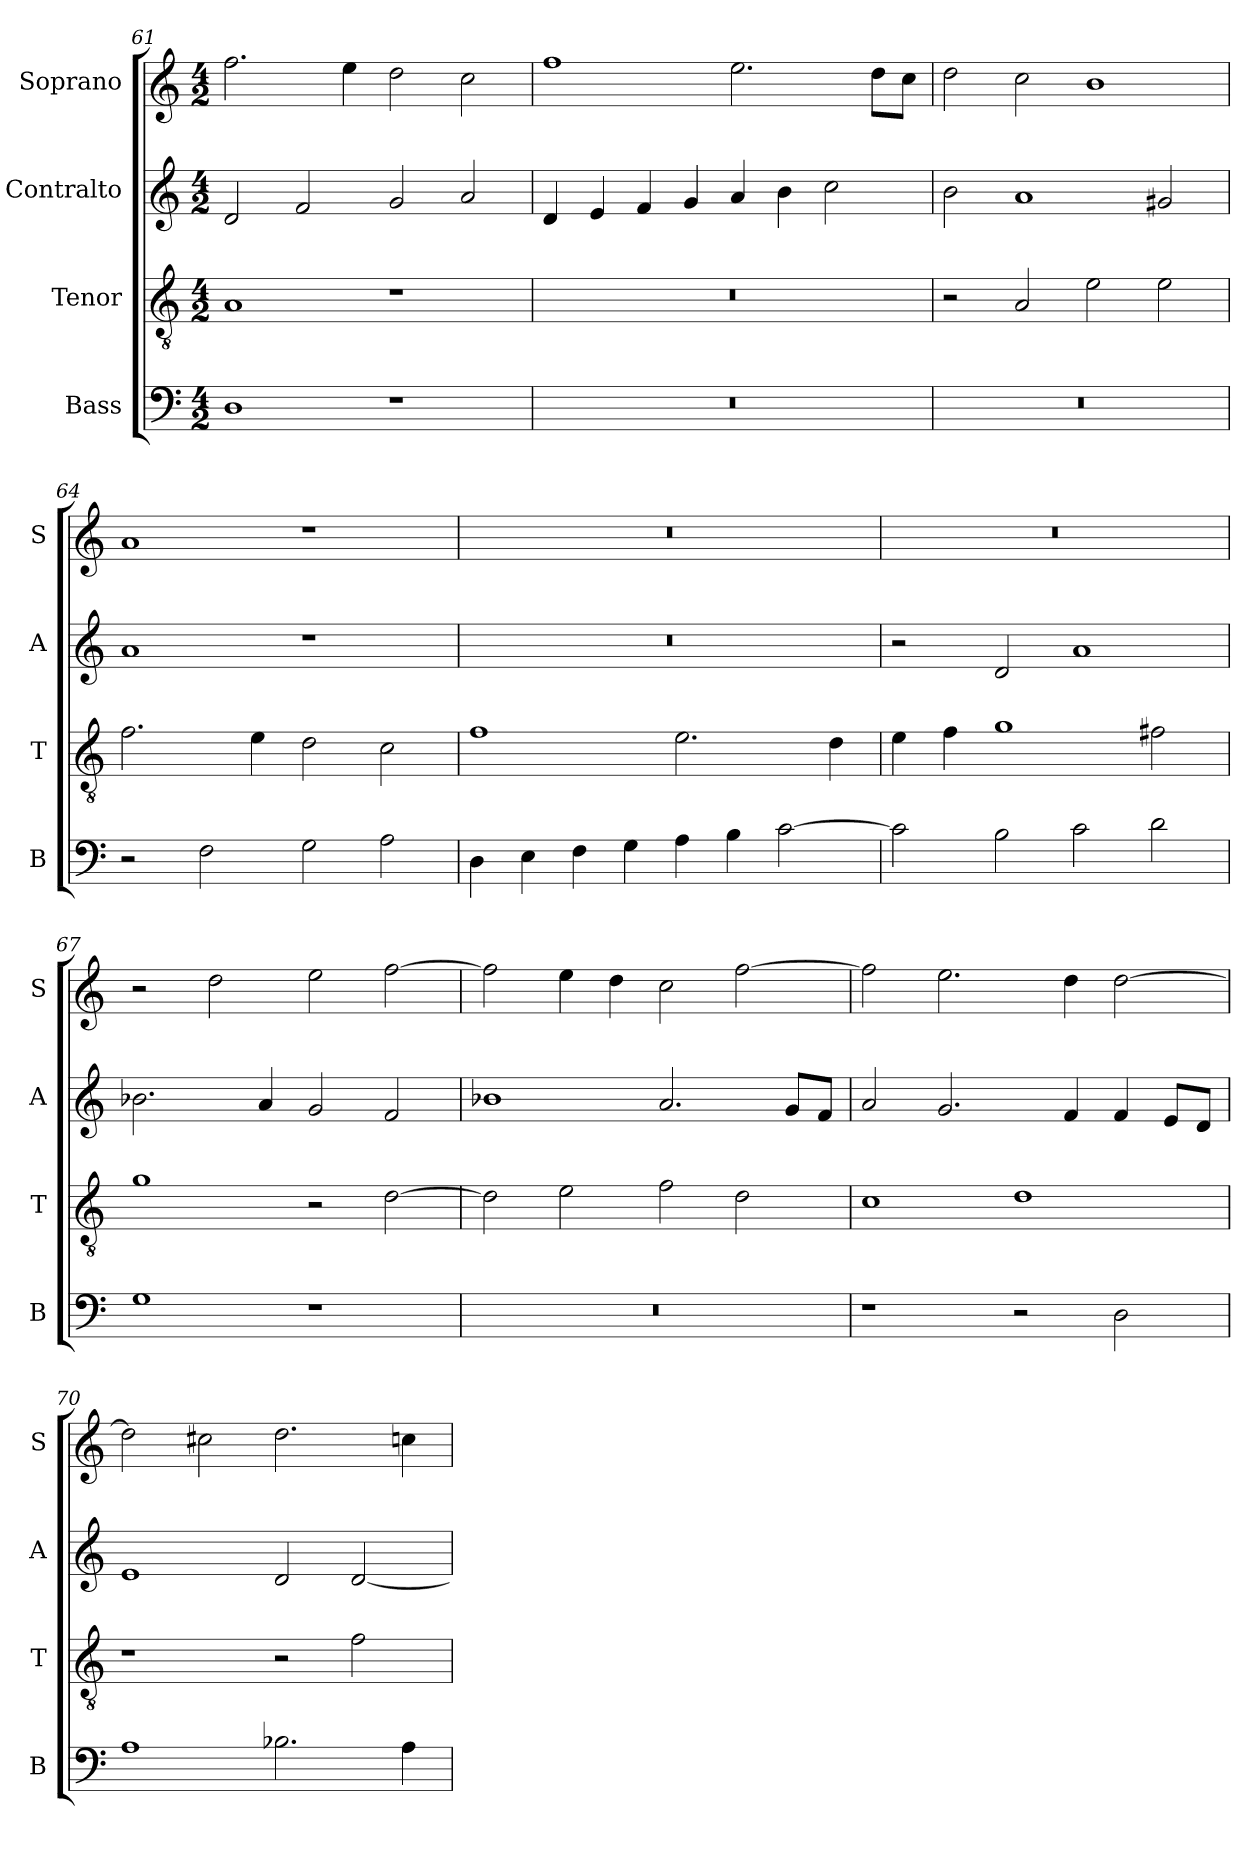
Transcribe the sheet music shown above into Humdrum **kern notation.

**kern	**kern	**kern	**kern
*part4	*part3	*part2	*part1
*staff4	*staff3	*staff2	*staff1
*I"Bass	*I"Tenor	*I"Contralto	*I"Soprano
*I'B	*I'T	*I'A	*I'S
*clefF4	*clefGv2	*clefG2	*clefG2
*k[]	*k[]	*k[]	*k[]
*D:dor	*D:dor	*D:dor	*D:dor
*M4/2	*M4/2	*M4/2	*M4/2
=61	=61	=61	=61
1D	1A	2d	2.ff
.	.	2f	.
.	.	.	4ee
1r	1r	2g	2dd
.	.	2a	2cc
=62	=62	=62	=62
0r	0r	4d	1ff
.	.	4e	.
.	.	4f	.
.	.	4g	.
.	.	4a	2.ee
.	.	4b	.
.	.	2cc	.
.	.	.	8dd\L
.	.	.	8cc\J
=63	=63	=63	=63
0r	2r	2b	2dd
.	2A	1a	2cc
.	2e	.	1b
.	2e	2g#X	.
=64	=64	=64	=64
2r	2.f	1a	1a
2F	.	.	.
.	4e	.	.
2G	2d	1r	1r
2A	2c	.	.
=65	=65	=65	=65
4D	1f	0r	0r
4E	.	.	.
4F	.	.	.
4G	.	.	.
4A	2.e	.	.
4B	.	.	.
[2c	.	.	.
.	4d	.	.
=66	=66	=66	=66
2c]	4e	2r	0r
.	4f	.	.
2B	1g	2d	.
2c	.	1a	.
2d	2f#X	.	.
=67	=67	=67	=67
1G	1g	2.b-X	2r
.	.	.	2dd
.	.	4a	.
1r	2r	2g	2ee
.	[2d	2f	[2ff
=68	=68	=68	=68
0r	2d]	1b-X	2ff]
.	2e	.	4ee
.	.	.	4dd
.	2f	2.a	2cc
.	2d	.	[2ff
.	.	8g/L	.
.	.	8f/J	.
=69	=69	=69	=69
1r	1c	2a	2ff]
.	.	2.g	2.ee
2r	1d	.	.
.	.	4f	4dd
2D	.	4f	[2dd
.	.	8e/L	.
.	.	8d/J	.
=70	=70	=70	=70
1A	1r	1e	2dd]
.	.	.	2cc#X
2.B-X	2r	2d	2.dd
.	2f	[2d	.
4A	.	.	4ccn
=	=	=	=
*-	*-	*-	*-
